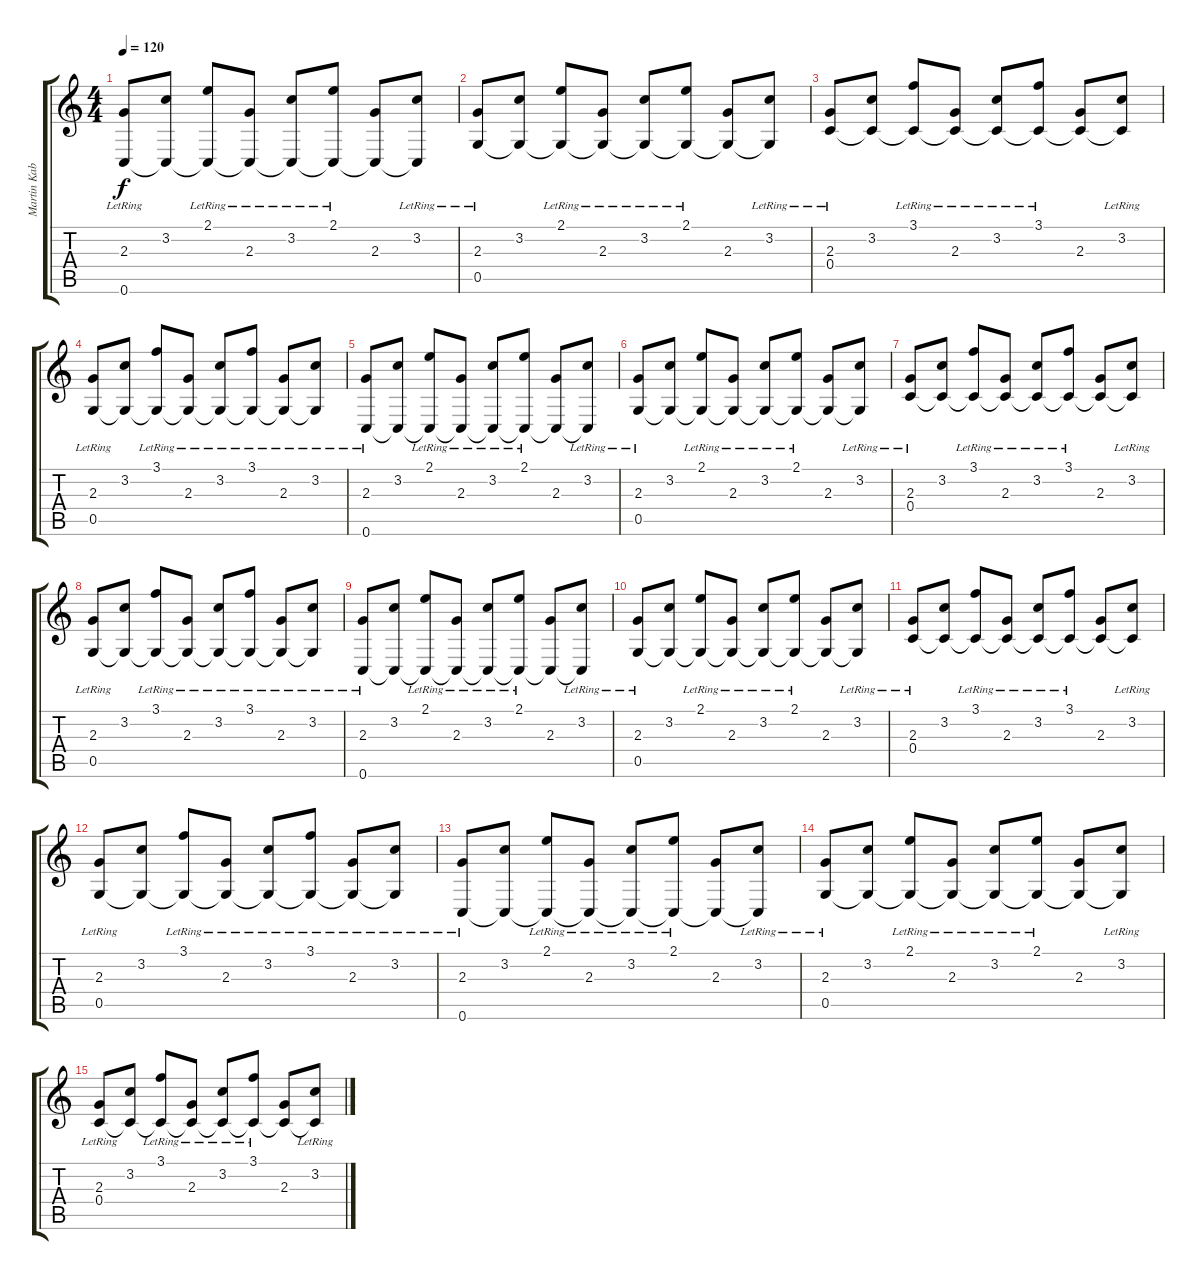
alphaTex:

\track ("Martin Kabicek" "Martin Kab") {instrument acousticguitarsteel}
\staff {score tabs}
\tuning (D4 A3 F3 C3 G2 C2) {hide}
\ts (4 4)
\tempo 120
\clef g2
\ks c
(2.3{lr} 0.6).8{dy f} (3.2 0.6{t}).8 (2.1{lr} 0.6{t}).8 (2.3{lr} 0.6{t}).8 (3.2{lr} 0.6{t}).8 (2.1{lr} 0.6{t}).8 (2.3 0.6{t}).8 (3.2{lr} 0.6{t}).8 |
(2.3{lr} 0.5).8 (3.2 0.5{t}).8 (2.1{lr} 0.5{t}).8 (2.3{lr} 0.5{t}).8 (3.2{lr} 0.5{t}).8 (2.1{lr} 0.5{t}).8 (2.3 0.5{t}).8 (3.2{lr} 0.5{t}).8 |
(2.3{lr} 0.4).8 (3.2 0.4{t}).8 (3.1{lr} 0.4{t}).8 (2.3{lr} 0.4{t}).8 (3.2{lr} 0.4{t}).8 (3.1{lr} 0.4{t}).8 (2.3 0.4{t}).8 (3.2{lr} 0.4{t}).8 |
(2.3{lr} 0.5).8 (3.2 0.5{t}).8 (3.1{lr} 0.5{t}).8 (2.3{lr} 0.5{t}).8 (3.2{lr} 0.5{t}).8 (3.1{lr} 0.5{t}).8 (2.3{lr} 0.5{t}).8 (3.2{lr} 0.5{t}).8 |
(2.3{lr} 0.6).8 (3.2 0.6{t}).8 (2.1{lr} 0.6{t}).8 (2.3{lr} 0.6{t}).8 (3.2{lr} 0.6{t}).8 (2.1{lr} 0.6{t}).8 (2.3 0.6{t}).8 (3.2{lr} 0.6{t}).8 |
(2.3{lr} 0.5).8 (3.2 0.5{t}).8 (2.1{lr} 0.5{t}).8 (2.3{lr} 0.5{t}).8 (3.2{lr} 0.5{t}).8 (2.1{lr} 0.5{t}).8 (2.3 0.5{t}).8 (3.2{lr} 0.5{t}).8 |
(2.3{lr} 0.4).8 (3.2 0.4{t}).8 (3.1{lr} 0.4{t}).8 (2.3{lr} 0.4{t}).8 (3.2{lr} 0.4{t}).8 (3.1{lr} 0.4{t}).8 (2.3 0.4{t}).8 (3.2{lr} 0.4{t}).8 |
(2.3{lr} 0.5).8 (3.2 0.5{t}).8 (3.1{lr} 0.5{t}).8 (2.3{lr} 0.5{t}).8 (3.2{lr} 0.5{t}).8 (3.1{lr} 0.5{t}).8 (2.3{lr} 0.5{t}).8 (3.2{lr} 0.5{t}).8 |
(2.3{lr} 0.6).8 (3.2 0.6{t}).8 (2.1{lr} 0.6{t}).8 (2.3{lr} 0.6{t}).8 (3.2{lr} 0.6{t}).8 (2.1{lr} 0.6{t}).8 (2.3 0.6{t}).8 (3.2{lr} 0.6{t}).8 |
(2.3{lr} 0.5).8 (3.2 0.5{t}).8 (2.1{lr} 0.5{t}).8 (2.3{lr} 0.5{t}).8 (3.2{lr} 0.5{t}).8 (2.1{lr} 0.5{t}).8 (2.3 0.5{t}).8 (3.2{lr} 0.5{t}).8 |
(2.3{lr} 0.4).8 (3.2 0.4{t}).8 (3.1{lr} 0.4{t}).8 (2.3{lr} 0.4{t}).8 (3.2{lr} 0.4{t}).8 (3.1{lr} 0.4{t}).8 (2.3 0.4{t}).8 (3.2{lr} 0.4{t}).8 |
(2.3{lr} 0.5).8 (3.2 0.5{t}).8 (3.1{lr} 0.5{t}).8 (2.3{lr} 0.5{t}).8 (3.2{lr} 0.5{t}).8 (3.1{lr} 0.5{t}).8 (2.3{lr} 0.5{t}).8 (3.2{lr} 0.5{t}).8 |
(2.3{lr} 0.6).8 (3.2 0.6{t}).8 (2.1{lr} 0.6{t}).8 (2.3{lr} 0.6{t}).8 (3.2{lr} 0.6{t}).8 (2.1{lr} 0.6{t}).8 (2.3 0.6{t}).8 (3.2{lr} 0.6{t}).8 |
(2.3{lr} 0.5).8 (3.2 0.5{t}).8 (2.1{lr} 0.5{t}).8 (2.3{lr} 0.5{t}).8 (3.2{lr} 0.5{t}).8 (2.1{lr} 0.5{t}).8 (2.3 0.5{t}).8 (3.2{lr} 0.5{t}).8 |
(2.3{lr} 0.4).8 (3.2 0.4{t}).8 (3.1{lr} 0.4{t}).8 (2.3{lr} 0.4{t}).8 (3.2{lr} 0.4{t}).8 (3.1{lr} 0.4{t}).8 (2.3 0.4{t}).8 (3.2{lr} 0.4{t}).8
